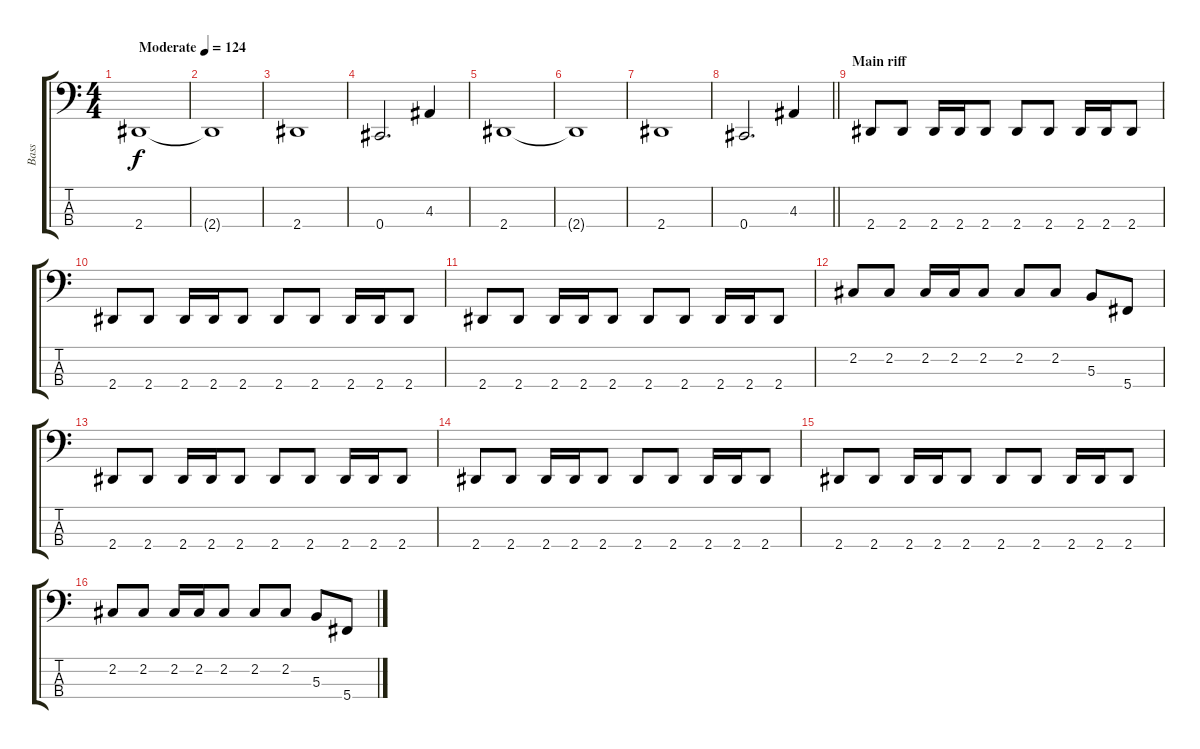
\track ("Bass" "Bass") {instrument electricbassfinger}
\staff {score tabs}
\tuning (E2 B1 Gb1 Db1) {hide}
\ts (4 4)
\tempo (124 "Moderate")
\clef f4
\ks c
2.4.1{dy f instrument electricbassfinger} |
2.4{t}.1 |
2.4.1 |
0.4.2{d} 4.3.4 |
2.4.1 |
2.4{t}.1 |
2.4.1 |
\barLineRight lightlight
0.4.2{d} 4.3.4 |
\section ("" "Main riff")
2.4.8 2.4.8 2.4.16 2.4.16 2.4.8 2.4.8 2.4.8 2.4.16 2.4.16 2.4.8 |
2.4.8 2.4.8 2.4.16 2.4.16 2.4.8 2.4.8 2.4.8 2.4.16 2.4.16 2.4.8 |
2.4.8 2.4.8 2.4.16 2.4.16 2.4.8 2.4.8 2.4.8 2.4.16 2.4.16 2.4.8 |
2.2.8 2.2.8 2.2.16 2.2.16 2.2.8 2.2.8 2.2.8 5.3.8 5.4.8 |
2.4.8 2.4.8 2.4.16 2.4.16 2.4.8 2.4.8 2.4.8 2.4.16 2.4.16 2.4.8 |
2.4.8 2.4.8 2.4.16 2.4.16 2.4.8 2.4.8 2.4.8 2.4.16 2.4.16 2.4.8 |
2.4.8 2.4.8 2.4.16 2.4.16 2.4.8 2.4.8 2.4.8 2.4.16 2.4.16 2.4.8 |
2.2.8 2.2.8 2.2.16 2.2.16 2.2.8 2.2.8 2.2.8 5.3.8 5.4.8
